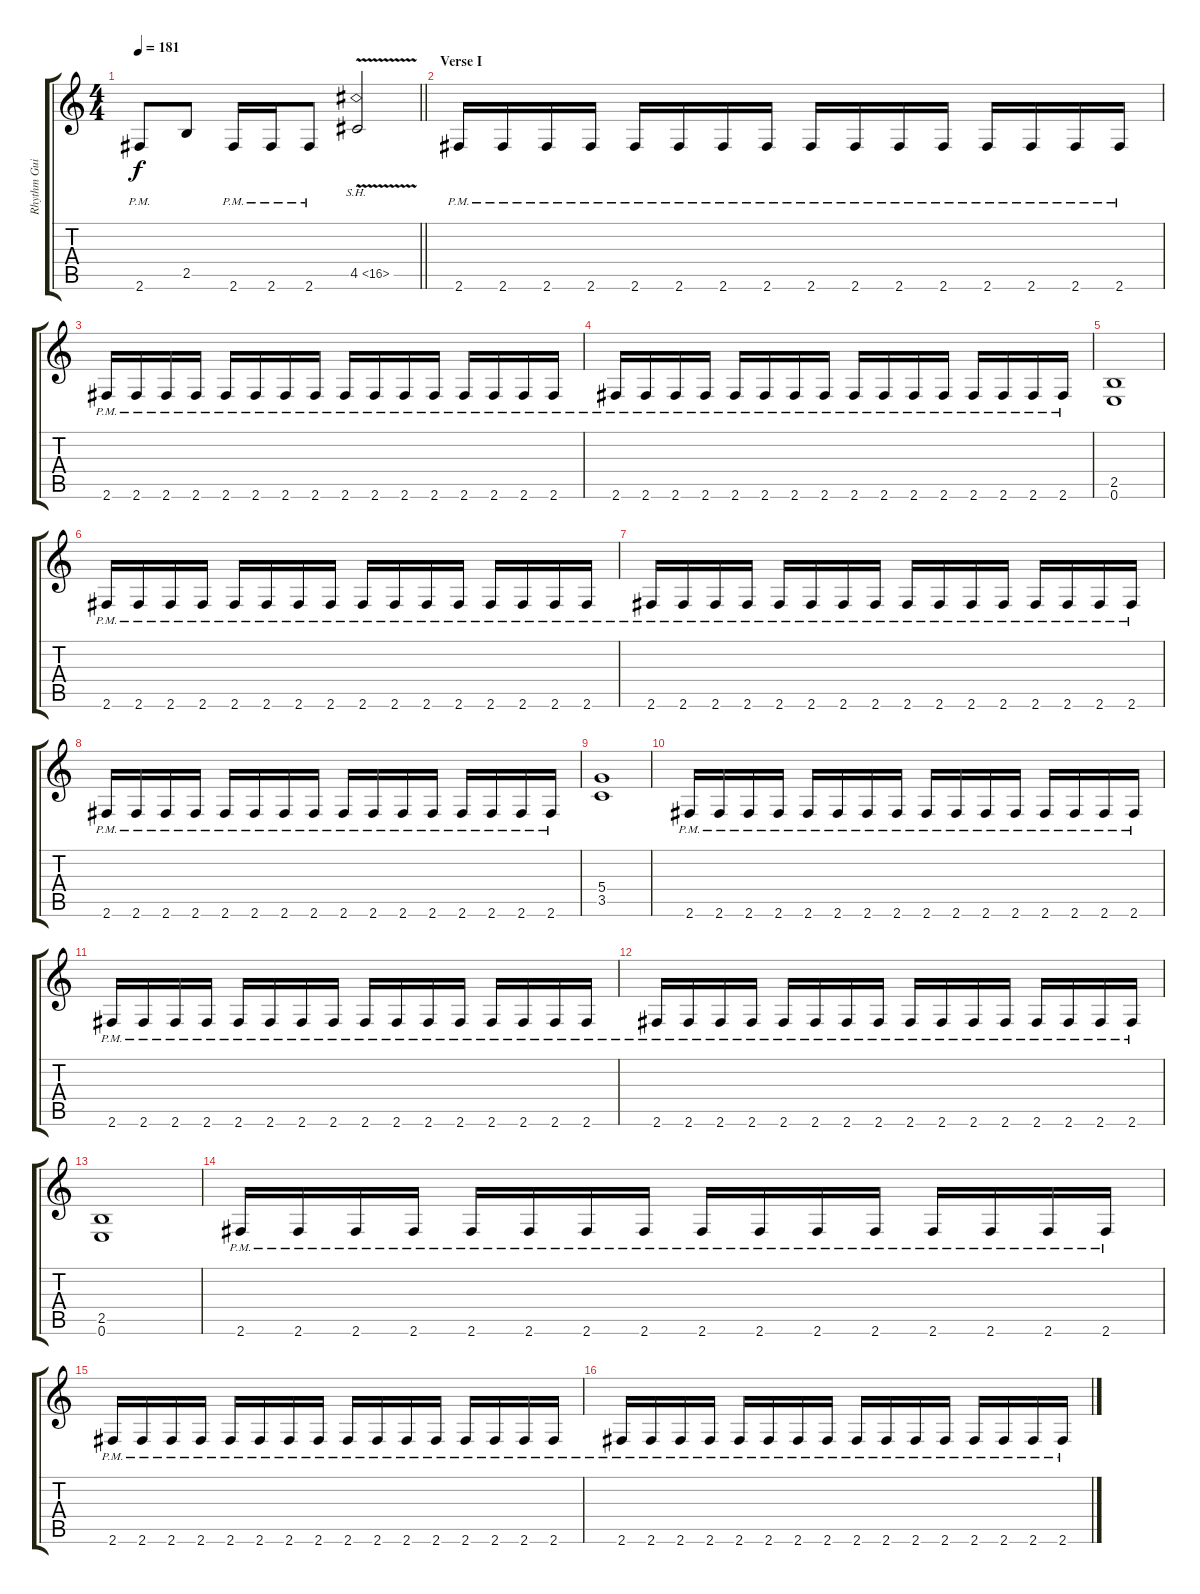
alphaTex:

\track ("Rhythm Guitar I" "Rhythm Gui") {instrument overdrivenguitar}
\staff {score tabs}
\tuning (E4 B3 G3 D3 A2 E2) {hide}
\ts (4 4)
\tempo 181
\clef g2
\barLineRight lightlight
\ks c
2.6{pm}.8{dy f} 2.5.8 2.6{pm}.16 2.6{pm}.16 2.6{pm}.8 4.5{sh 12 v}.2 |
\section ("" "Verse I")
2.6{pm}.16 2.6{pm}.16 2.6{pm}.16 2.6{pm}.16 2.6{pm}.16 2.6{pm}.16 2.6{pm}.16 2.6{pm}.16 2.6{pm}.16 2.6{pm}.16 2.6{pm}.16 2.6{pm}.16 2.6{pm}.16 2.6{pm}.16 2.6{pm}.16 2.6{pm}.16 |
2.6{pm}.16 2.6{pm}.16 2.6{pm}.16 2.6{pm}.16 2.6{pm}.16 2.6{pm}.16 2.6{pm}.16 2.6{pm}.16 2.6{pm}.16 2.6{pm}.16 2.6{pm}.16 2.6{pm}.16 2.6{pm}.16 2.6{pm}.16 2.6{pm}.16 2.6{pm}.16 |
2.6{pm}.16 2.6{pm}.16 2.6{pm}.16 2.6{pm}.16 2.6{pm}.16 2.6{pm}.16 2.6{pm}.16 2.6{pm}.16 2.6{pm}.16 2.6{pm}.16 2.6{pm}.16 2.6{pm}.16 2.6{pm}.16 2.6{pm}.16 2.6{pm}.16 2.6{pm}.16 |
(2.5 0.6).1 |
2.6{pm}.16 2.6{pm}.16 2.6{pm}.16 2.6{pm}.16 2.6{pm}.16 2.6{pm}.16 2.6{pm}.16 2.6{pm}.16 2.6{pm}.16 2.6{pm}.16 2.6{pm}.16 2.6{pm}.16 2.6{pm}.16 2.6{pm}.16 2.6{pm}.16 2.6{pm}.16 |
2.6{pm}.16 2.6{pm}.16 2.6{pm}.16 2.6{pm}.16 2.6{pm}.16 2.6{pm}.16 2.6{pm}.16 2.6{pm}.16 2.6{pm}.16 2.6{pm}.16 2.6{pm}.16 2.6{pm}.16 2.6{pm}.16 2.6{pm}.16 2.6{pm}.16 2.6{pm}.16 |
2.6{pm}.16 2.6{pm}.16 2.6{pm}.16 2.6{pm}.16 2.6{pm}.16 2.6{pm}.16 2.6{pm}.16 2.6{pm}.16 2.6{pm}.16 2.6{pm}.16 2.6{pm}.16 2.6{pm}.16 2.6{pm}.16 2.6{pm}.16 2.6{pm}.16 2.6{pm}.16 |
(5.4 3.5).1 |
2.6{pm}.16 2.6{pm}.16 2.6{pm}.16 2.6{pm}.16 2.6{pm}.16 2.6{pm}.16 2.6{pm}.16 2.6{pm}.16 2.6{pm}.16 2.6{pm}.16 2.6{pm}.16 2.6{pm}.16 2.6{pm}.16 2.6{pm}.16 2.6{pm}.16 2.6{pm}.16 |
2.6{pm}.16 2.6{pm}.16 2.6{pm}.16 2.6{pm}.16 2.6{pm}.16 2.6{pm}.16 2.6{pm}.16 2.6{pm}.16 2.6{pm}.16 2.6{pm}.16 2.6{pm}.16 2.6{pm}.16 2.6{pm}.16 2.6{pm}.16 2.6{pm}.16 2.6{pm}.16 |
2.6{pm}.16 2.6{pm}.16 2.6{pm}.16 2.6{pm}.16 2.6{pm}.16 2.6{pm}.16 2.6{pm}.16 2.6{pm}.16 2.6{pm}.16 2.6{pm}.16 2.6{pm}.16 2.6{pm}.16 2.6{pm}.16 2.6{pm}.16 2.6{pm}.16 2.6{pm}.16 |
(2.5 0.6).1 |
2.6{pm}.16 2.6{pm}.16 2.6{pm}.16 2.6{pm}.16 2.6{pm}.16 2.6{pm}.16 2.6{pm}.16 2.6{pm}.16 2.6{pm}.16 2.6{pm}.16 2.6{pm}.16 2.6{pm}.16 2.6{pm}.16 2.6{pm}.16 2.6{pm}.16 2.6{pm}.16 |
2.6{pm}.16 2.6{pm}.16 2.6{pm}.16 2.6{pm}.16 2.6{pm}.16 2.6{pm}.16 2.6{pm}.16 2.6{pm}.16 2.6{pm}.16 2.6{pm}.16 2.6{pm}.16 2.6{pm}.16 2.6{pm}.16 2.6{pm}.16 2.6{pm}.16 2.6{pm}.16 |
2.6{pm}.16 2.6{pm}.16 2.6{pm}.16 2.6{pm}.16 2.6{pm}.16 2.6{pm}.16 2.6{pm}.16 2.6{pm}.16 2.6{pm}.16 2.6{pm}.16 2.6{pm}.16 2.6{pm}.16 2.6{pm}.16 2.6{pm}.16 2.6{pm}.16 2.6{pm}.16
